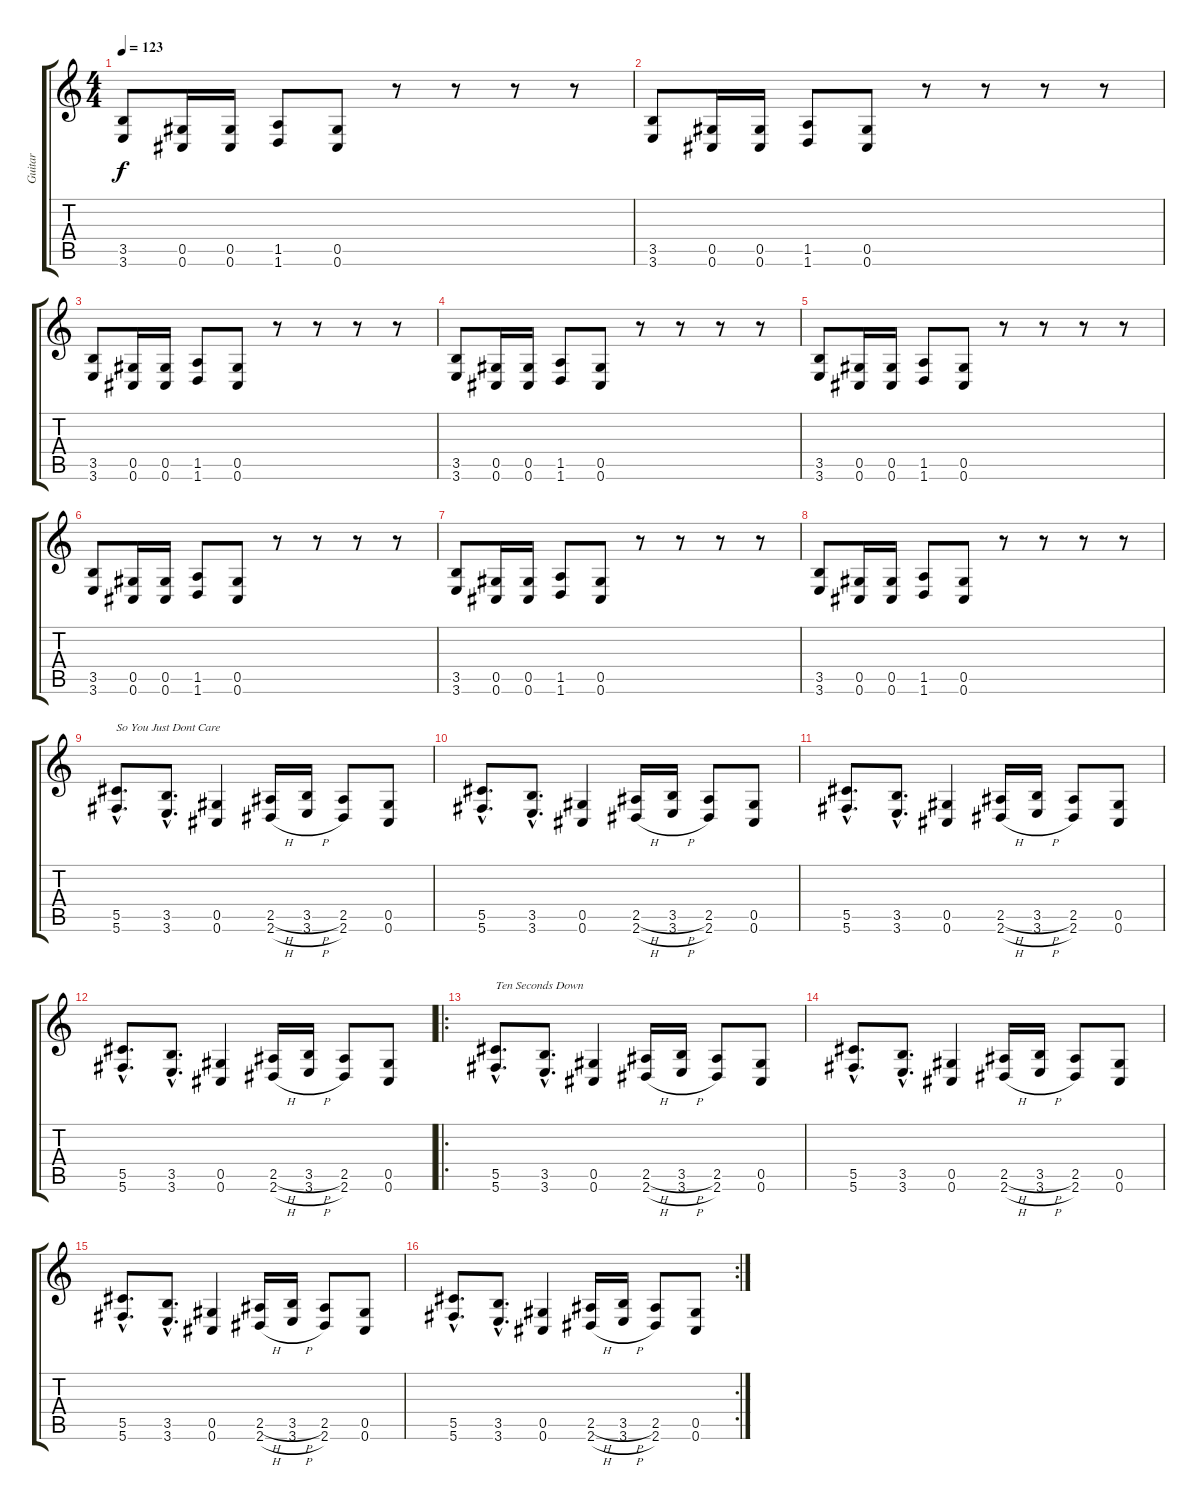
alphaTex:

\track ("Guitar" "Guitar") {instrument distortionguitar}
\staff {score tabs}
\tuning (Eb4 Bb3 Gb3 Db3 Ab2 Db2) {hide}
\ts (4 4)
\tempo 123
\clef g2
\ks c
(3.5 3.6).8{dy f} (0.5 0.6).16 (0.5 0.6).16 (1.5 1.6).8 (0.5 0.6).8 r.8 r.8 r.8 r.8 |
(3.5 3.6).8 (0.5 0.6).16 (0.5 0.6).16 (1.5 1.6).8 (0.5 0.6).8 r.8 r.8 r.8 r.8 |
(3.5 3.6).8 (0.5 0.6).16 (0.5 0.6).16 (1.5 1.6).8 (0.5 0.6).8 r.8 r.8 r.8 r.8 |
(3.5 3.6).8 (0.5 0.6).16 (0.5 0.6).16 (1.5 1.6).8 (0.5 0.6).8 r.8 r.8 r.8 r.8 |
(3.5 3.6).8 (0.5 0.6).16 (0.5 0.6).16 (1.5 1.6).8 (0.5 0.6).8 r.8 r.8 r.8 r.8 |
(3.5 3.6).8 (0.5 0.6).16 (0.5 0.6).16 (1.5 1.6).8 (0.5 0.6).8 r.8 r.8 r.8 r.8 |
(3.5 3.6).8 (0.5 0.6).16 (0.5 0.6).16 (1.5 1.6).8 (0.5 0.6).8 r.8 r.8 r.8 r.8 |
(3.5 3.6).8 (0.5 0.6).16 (0.5 0.6).16 (1.5 1.6).8 (0.5 0.6).8 r.8 r.8 r.8 r.8 |
(5.5{hac} 5.6{hac}).8{d txt "So You Just Dont Care"} (3.5{hac} 3.6{hac}).8{d} (0.5 0.6).4 (2.5{h} 2.6{h}).16 (3.5{h} 3.6{h}).16 (2.5 2.6).8 (0.5 0.6).8 |
(5.5{hac} 5.6{hac}).8{d} (3.5{hac} 3.6{hac}).8{d} (0.5 0.6).4 (2.5{h} 2.6{h}).16 (3.5{h} 3.6{h}).16 (2.5 2.6).8 (0.5 0.6).8 |
(5.5{hac} 5.6{hac}).8{d} (3.5{hac} 3.6{hac}).8{d} (0.5 0.6).4 (2.5{h} 2.6{h}).16 (3.5{h} 3.6{h}).16 (2.5 2.6).8 (0.5 0.6).8 |
(5.5{hac} 5.6{hac}).8{d} (3.5{hac} 3.6{hac}).8{d} (0.5 0.6).4 (2.5{h} 2.6{h}).16 (3.5{h} 3.6{h}).16 (2.5 2.6).8 (0.5 0.6).8 |
\ro
(5.5{hac} 5.6{hac}).8{d txt "Ten Seconds Down"} (3.5{hac} 3.6{hac}).8{d} (0.5 0.6).4 (2.5{h} 2.6{h}).16 (3.5{h} 3.6{h}).16 (2.5 2.6).8 (0.5 0.6).8 |
(5.5{hac} 5.6{hac}).8{d} (3.5{hac} 3.6{hac}).8{d} (0.5 0.6).4 (2.5{h} 2.6{h}).16 (3.5{h} 3.6{h}).16 (2.5 2.6).8 (0.5 0.6).8 |
(5.5{hac} 5.6{hac}).8{d} (3.5{hac} 3.6{hac}).8{d} (0.5 0.6).4 (2.5{h} 2.6{h}).16 (3.5{h} 3.6{h}).16 (2.5 2.6).8 (0.5 0.6).8 |
\rc 2
(5.5{hac} 5.6{hac}).8{d} (3.5{hac} 3.6{hac}).8{d} (0.5 0.6).4 (2.5{h} 2.6{h}).16 (3.5{h} 3.6{h}).16 (2.5 2.6).8 (0.5 0.6).8
